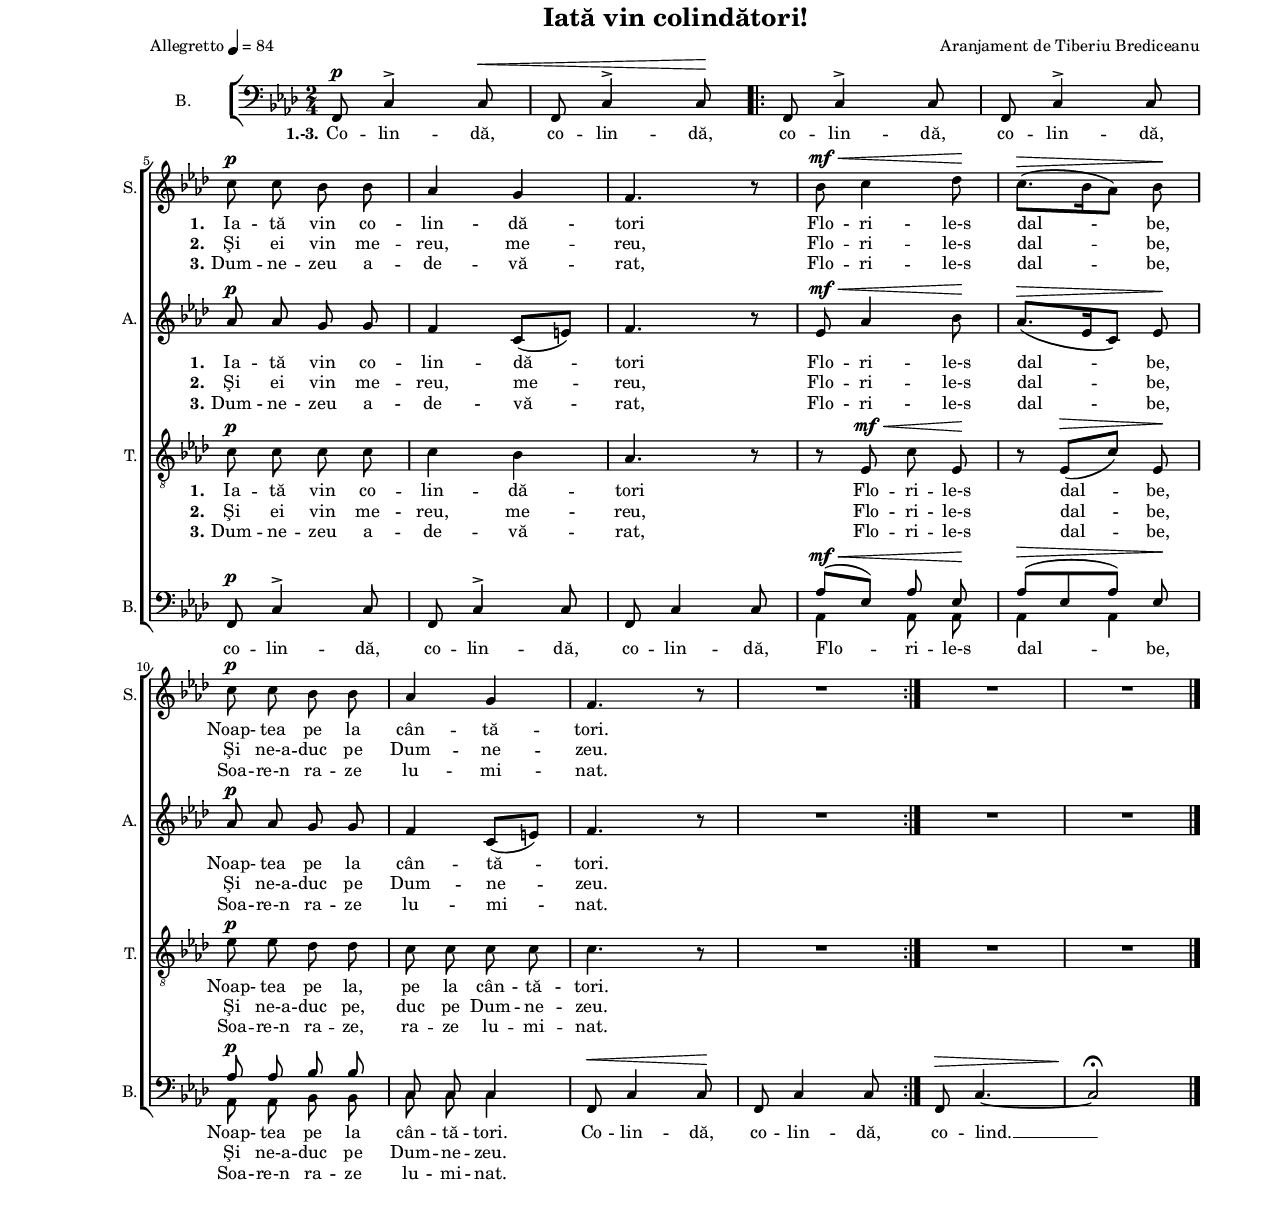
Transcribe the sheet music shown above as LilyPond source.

\version "2.8.6"

\paper {
  #(set-paper-size "letter")
  left-margin = 1\in
  line-width = 7\in
  top-margin = 0\in
}

\header {
  title = "Iată vin colindători!"
  arranger = "Aranjament de Tiberiu Brediceanu"
  meter = \markup { Allegretto \note #"4" #1 = 84 }
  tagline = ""
}

global = {
  #(set-global-staff-size 14)
  \override Score.VerticalAxisGroup #'remove-first = ##t
  \override ChoirStaff.SystemStartBracket #'collapse-height = #0.0
  \set Staff.midiInstrument = "clarinet"
  \key f \minor
  \time 2/4
  \autoBeamOff
}

sopStanzaOne = \lyricmode {
  \set stanza = "1."
  Ia -- tă vin co -- lin -- dă -- tori
  Flo -- ri -- le-s dal -- be,
  Noap- tea pe la cân -- tă -- tori.
}

sopStanzaTwo = \lyricmode {
  \set stanza = "2."
  Şi ei vin me -- reu, me -- reu,
  Flo -- ri -- le-s dal -- be,
  Şi ne-a -- duc pe Dum -- ne -- zeu.
}

sopStanzaThree = \lyricmode {
  \set stanza = "3."
  Dum -- ne -- zeu a -- de -- vă -- rat,
  Flo -- ri -- le-s dal -- be,
  Soa -- re-n ra -- ze lu -- mi -- nat.
}

tenorStanzaOne = \lyricmode {
  \set stanza = "1."
  Ia -- tă vin co -- lin -- dă -- tori
  Flo -- ri -- le-s dal -- be,
  Noap- tea pe la, pe la cân -- tă -- tori.
}

tenorStanzaTwo = \lyricmode {
  \set stanza = "2."
  Şi ei vin me -- reu, me -- reu,
  Flo -- ri -- le-s dal -- be,
  Şi ne-a -- duc pe, duc pe Dum -- ne -- zeu.
}

tenorStanzaThree = \lyricmode {
  \set stanza = "3."
  Dum -- ne -- zeu a -- de -- vă -- rat,
  Flo -- ri -- le-s dal -- be,
  Soa -- re-n ra -- ze, ra -- ze lu -- mi -- nat.
}

bassStanzaOne = \lyricmode {
  \set stanza = "1.-3."
  Co -- lin -- dă, co -- lin -- dă, co -- lin -- dă, co -- lin -- dă,
  co -- lin -- dă, co -- lin -- dă, co -- lin -- dă,
  Flo -- ri -- le-s dal -- be,  
  Noap- tea pe la cân -- tă -- tori.
  Co -- lin -- dă, co -- lin -- dă, co -- lind. __
}

bassStanzaTwo = \lyricmode {
  \skip 4 \skip 4 \skip 4 \skip 4 \skip 4 \skip 4 \skip 4 \skip 4 \skip 4
  \skip 4 \skip 4 \skip 4 \skip 4 \skip 4 \skip 4 \skip 4 \skip 4 \skip 4
  \skip 4 \skip 4 \skip 4 \skip 4 \skip 4 \skip 4 \skip 4 \skip 4
  Şi ne-a -- duc pe Dum -- ne -- zeu.
}

bassStanzaThree = \lyricmode {
  \skip 4 \skip 4 \skip 4 \skip 4 \skip 4 \skip 4 \skip 4 \skip 4 \skip 4
  \skip 4 \skip 4 \skip 4 \skip 4 \skip 4 \skip 4 \skip 4 \skip 4 \skip 4
  \skip 4 \skip 4 \skip 4 \skip 4 \skip 4 \skip 4 \skip 4 \skip 4
  Soa -- re-n ra -- ze lu -- mi -- nat.
}

sopMusic = \transpose a f \relative {
  \set Staff.vocNam = "S."
  s2 s2
  \repeat volta 3 {
    s2 s2
    \break

    e'8^\p e8 d8 d8
    c4 b4
    a4. r8
    
    d8^\mf^\< e4 f8\!
    e8.([^\> d16 c8)] d8\!
    \break

    e8^\p e8 d8 d8
    c4 b4
    a4. r8

    R2
  }
  R2 R2
  \bar "|."
}

altoMusic = \transpose a f \relative {
  \set Staff.vocNam = "A."
  s2 s2

  \repeat volta 3 {
    s2 s2
    
    c'8^\p c8 b8 b8
    a4 e8([ gis8)]
    a4. r8
    
    g8^\mf^\< c4 d8\!
    c8.([^\> g16 e8)] g8\!
    
    c8^\p c8 b8 b8
    a4 e8([ gis8)]
    a4. r8

    R2
  }
  R2 R2
}

tenorMusic = \transpose a f \relative {
  \set Staff.vocNam = "T."
  s2 s2

  \repeat volta 3 {
    s2 s2
    
    e8^\p e8 e8 e8
    e4 d4
    c4. r8
    
    r8 g8^\mf^\< e'8 g,8\!
    r8 g8([^\> e'8)] g,8\!
    
    g'8^\p g8 f8 f8
    e8 e8 e8 e8
    e4. r8

    R2
  }
  R2 R2
}

bassMusic = \transpose a f \relative {
  \set Staff.vocalName = "B."
  \set Staff.vocNam = "B."
  a,8^\p e'4^\accent e8^\<
  a,8 e'4^\accent e8\!

  \repeat volta 3 {
    a,8 e'4^\accent e8
    a,8 e'4^\accent e8
    
    a,8^\p e'4^\accent e8
    a,8 e'4^\accent e8
    a,8 e'4 e8
    
    <<
      {
        \voiceOne
        c'8([^\mf^\< g8)] c8 g8\!
        c8([^\> g8 c8)] g8\!
        c8^\p c8 d8 d8
        e,8 e8 e4
      }
      \new Voice = "split" {
        \voiceTwo
        \autoBeamOff
        c4 c8 c8
        c4 c4
        c8 c8 d8 d8
        e8 e8 e4
      }
    >>
    \oneVoice
    
    a,8^\< e'4 e8\!
    a,8 e'4 e8
  }
  a,8^\> e'4.~
  e2\!^\fermata
}

myScore = \new Score <<
  \new ChoirStaff <<
    \new Staff \new Voice = "sopranos" { \global \sopMusic }
    \addlyrics { \sopStanzaOne }
    \addlyrics { \sopStanzaTwo }
    \addlyrics { \sopStanzaThree }
    
    \new Staff \new Voice = "altos" { \global \altoMusic }
    \addlyrics { \sopStanzaOne }
    \addlyrics { \sopStanzaTwo }
    \addlyrics { \sopStanzaThree }
    
    \new Staff <<
      \clef "G_8"
      \new Voice = "tenors" { \global \tenorMusic }
      \addlyrics { \tenorStanzaOne }
      \addlyrics { \tenorStanzaTwo }
      \addlyrics { \tenorStanzaThree }
    >>
    
    \new Staff <<
      \clef bass
      \new Voice = "basses" { \global \bassMusic }
      \addlyrics { \bassStanzaOne }
      \addlyrics { \bassStanzaTwo }
      \addlyrics { \bassStanzaThree }
    >>
  >>
>>

\score {
  \myScore
  \layout {
    \context {
      \RemoveEmptyStaffContext
    }
  }
}

midiOutput = \midi {
  \tempo 4 = 108
}

\score {
  \unfoldRepeats
  \myScore
  \midi { \midiOutput }
}

\score {
  \unfoldRepeats
  \new Voice { \global \sopMusic }
  \midi { \midiOutput }
}

\score {
  \unfoldRepeats
  \new Voice { \global \altoMusic }
  \midi { \midiOutput }
}

\score {
  \unfoldRepeats
  \new Voice { \global \tenorMusic }
  \midi { \midiOutput }
}

\score {
  \unfoldRepeats
  \new Voice { \global \bassMusic }
  \midi { \midiOutput }
}
